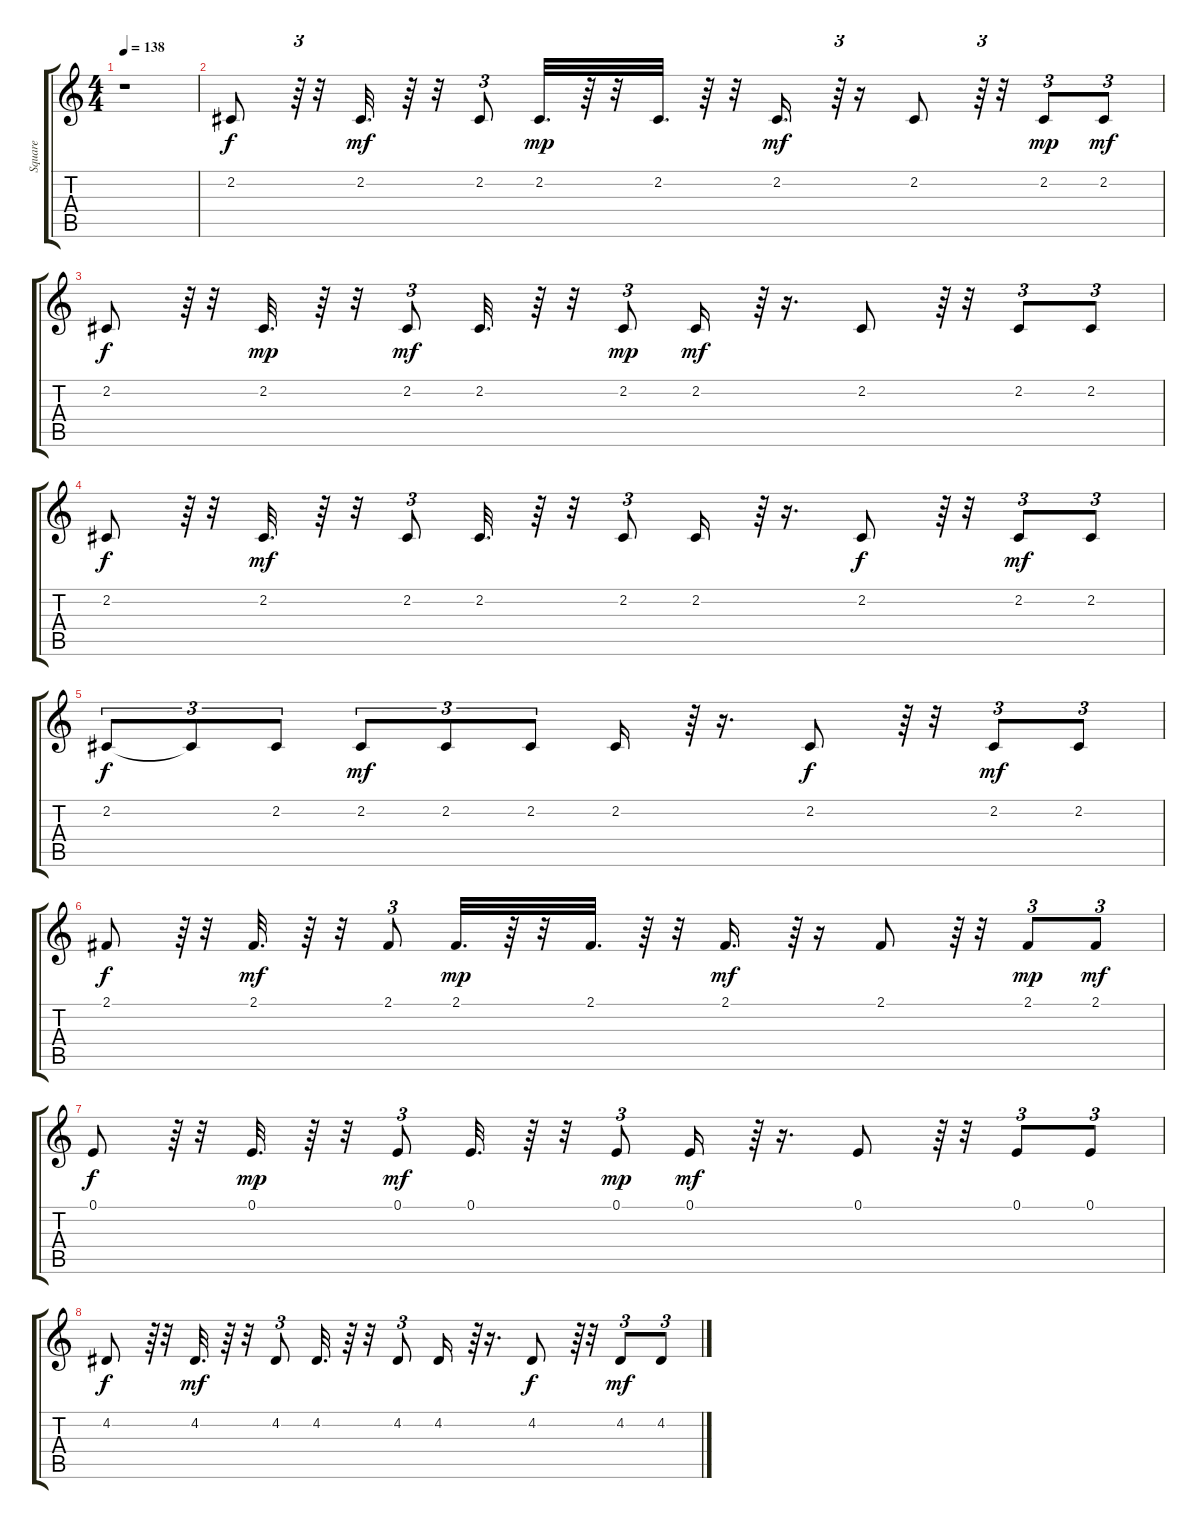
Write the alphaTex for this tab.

\track ("Square" "Square") {instrument lead1square}
\staff {score tabs}
\tuning (E4 B3 G3 D3 A2 E2) {hide}
\ts (4 4)
\tempo 138
\clef g2
\ks c
r.1{dy mf} |
2.2.8{dy f} r.64{tu (3 2)} r.32 2.2.32{d dy mf} r.64 r.32 2.2.8{tu (3 2)} 2.2.32{d dy mp} r.64 r.32 2.2.32{d} r.64 r.32 2.2.16{d dy mf} r.64{tu (3 2)} r.16 2.2.8 r.64{tu (3 2)} r.32 2.2.8{tu (3 2) dy mp} 2.2.8{tu (3 2) dy mf} |
2.2.8{dy f} r.64{tu (3 2)} r.32 2.2.32{d dy mp} r.64 r.32 2.2.8{tu (3 2) dy mf} 2.2.32{d} r.64 r.32 2.2.8{tu (3 2) dy mp} 2.2.16{dy mf} r.64{tu (3 2)} r.16{d} 2.2.8 r.64{tu (3 2)} r.32 2.2.8{tu (3 2)} 2.2.8{tu (3 2)} |
2.2.8{dy f} r.64{tu (3 2)} r.32 2.2.32{d dy mf} r.64 r.32 2.2.8{tu (3 2)} 2.2.32{d} r.64 r.32 2.2.8{tu (3 2)} 2.2.16 r.64{tu (3 2)} r.16{d} 2.2.8{dy f} r.64{tu (3 2)} r.32 2.2.8{tu (3 2) dy mf} 2.2.8{tu (3 2)} |
2.2.8{tu (3 2) dy f} 2.2{t}.8{tu (3 2)} 2.2.8{tu (3 2)} 2.2.8{tu (3 2) dy mf} 2.2.8{tu (3 2)} 2.2.8{tu (3 2)} 2.2.16 r.64{tu (3 2)} r.16{d} 2.2.8{dy f} r.64{tu (3 2)} r.32 2.2.8{tu (3 2) dy mf} 2.2.8{tu (3 2)} |
2.1.8{dy f} r.64{tu (3 2)} r.32 2.1.32{d dy mf} r.64 r.32 2.1.8{tu (3 2)} 2.1.32{d dy mp} r.64 r.32 2.1.32{d} r.64 r.32 2.1.16{d dy mf} r.64{tu (3 2)} r.16 2.1.8 r.64{tu (3 2)} r.32 2.1.8{tu (3 2) dy mp} 2.1.8{tu (3 2) dy mf} |
0.1.8{dy f} r.64{tu (3 2)} r.32 0.1.32{d dy mp} r.64 r.32 0.1.8{tu (3 2) dy mf} 0.1.32{d} r.64 r.32 0.1.8{tu (3 2) dy mp} 0.1.16{dy mf} r.64{tu (3 2)} r.16{d} 0.1.8 r.64{tu (3 2)} r.32 0.1.8{tu (3 2)} 0.1.8{tu (3 2)} |
4.2.8{dy f} r.64{tu (3 2)} r.32 4.2.32{d dy mf} r.64 r.32 4.2.8{tu (3 2)} 4.2.32{d} r.64 r.32 4.2.8{tu (3 2)} 4.2.16 r.64{tu (3 2)} r.16{d} 4.2.8{dy f} r.64{tu (3 2)} r.32 4.2.8{tu (3 2) dy mf} 4.2.8{tu (3 2)}
